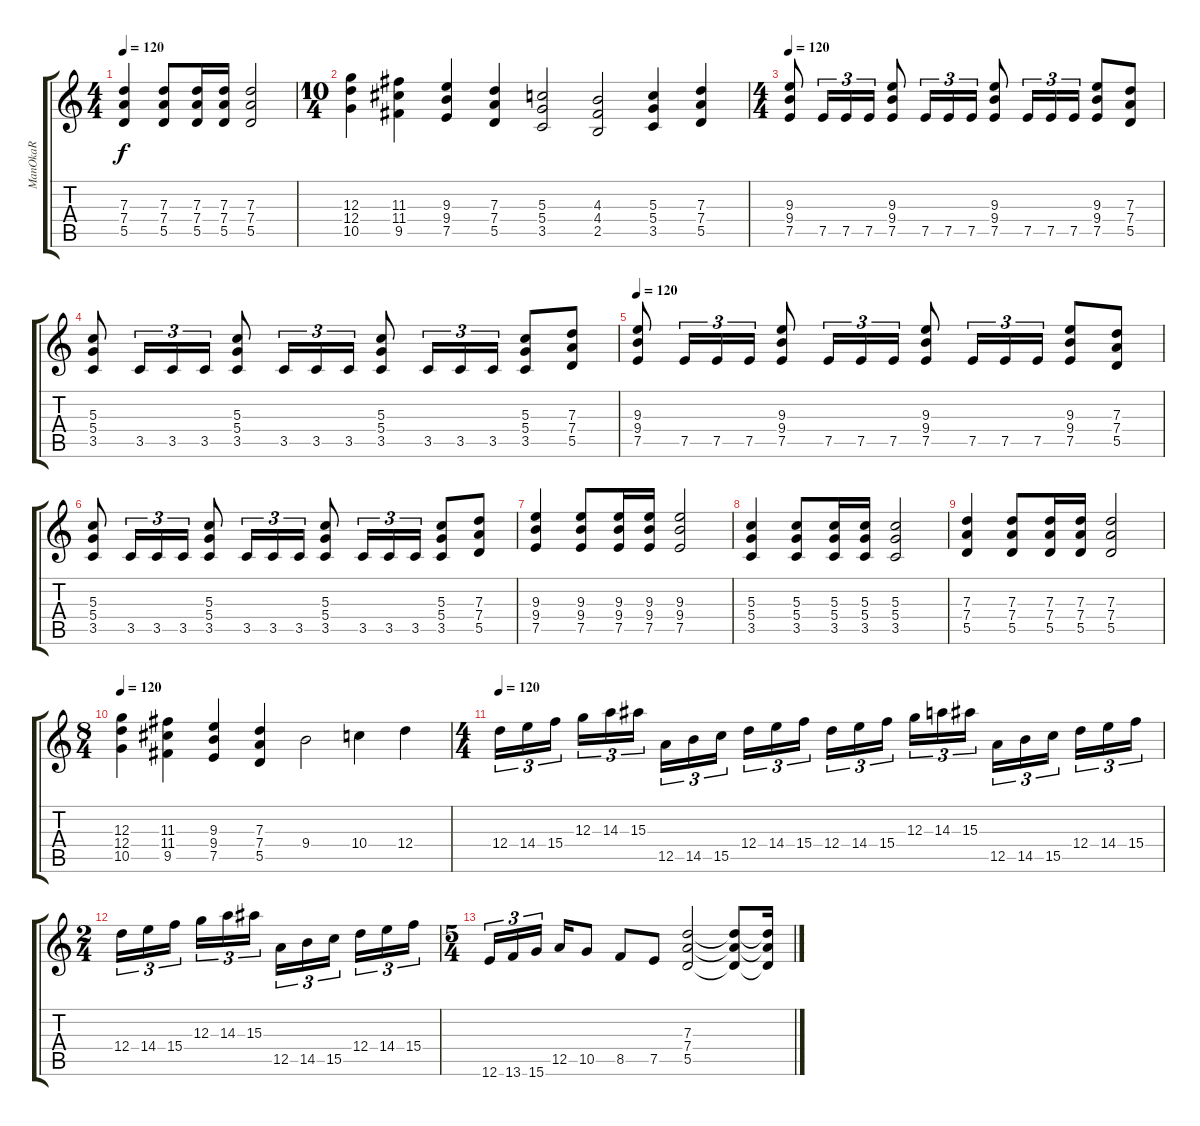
\track ("ManOkaR" "ManOkaR") {instrument distortionguitar}
\staff {score tabs}
\tuning (E4 B3 G3 D3 A2 E2) {hide}
\ts (4 4)
\tempo 120
\clef g2
\ks c
(7.3 7.4 5.5).4{dy f} (7.3 7.4 5.5).8 (7.3 7.4 5.5).16 (7.3 7.4 5.5).16 (7.3 7.4 5.5).2 |
\ts (10 4)
(12.3 12.4 10.5).4 (11.3 11.4 9.5).4 (9.3 9.4 7.5).4 (7.3 7.4 5.5).4 (5.3 5.4 3.5).2 (4.3 4.4 2.5).2 (5.3 5.4 3.5).4 (7.3 7.4 5.5).4 |
\ts (4 4)
\tempo 120
(9.3 9.4 7.5).8{volume 15} 7.5.16{tu (3 2)} 7.5.16{tu (3 2)} 7.5.16{tu (3 2)} (9.3 9.4 7.5).8 7.5.16{tu (3 2)} 7.5.16{tu (3 2)} 7.5.16{tu (3 2)} (9.3 9.4 7.5).8 7.5.16{tu (3 2)} 7.5.16{tu (3 2)} 7.5.16{tu (3 2)} (9.3 9.4 7.5).8 (7.3 7.4 5.5).8 |
(5.3 5.4 3.5).8 3.5.16{tu (3 2)} 3.5.16{tu (3 2)} 3.5.16{tu (3 2)} (5.3 5.4 3.5).8 3.5.16{tu (3 2)} 3.5.16{tu (3 2)} 3.5.16{tu (3 2)} (5.3 5.4 3.5).8 3.5.16{tu (3 2)} 3.5.16{tu (3 2)} 3.5.16{tu (3 2)} (5.3 5.4 3.5).8 (7.3 7.4 5.5).8 |
\tempo 120
(9.3 9.4 7.5).8{volume 15} 7.5.16{tu (3 2)} 7.5.16{tu (3 2)} 7.5.16{tu (3 2)} (9.3 9.4 7.5).8 7.5.16{tu (3 2)} 7.5.16{tu (3 2)} 7.5.16{tu (3 2)} (9.3 9.4 7.5).8 7.5.16{tu (3 2)} 7.5.16{tu (3 2)} 7.5.16{tu (3 2)} (9.3 9.4 7.5).8 (7.3 7.4 5.5).8 |
(5.3 5.4 3.5).8 3.5.16{tu (3 2)} 3.5.16{tu (3 2)} 3.5.16{tu (3 2)} (5.3 5.4 3.5).8 3.5.16{tu (3 2)} 3.5.16{tu (3 2)} 3.5.16{tu (3 2)} (5.3 5.4 3.5).8 3.5.16{tu (3 2)} 3.5.16{tu (3 2)} 3.5.16{tu (3 2)} (5.3 5.4 3.5).8 (7.3 7.4 5.5).8 |
(9.3 9.4 7.5).4 (9.3 9.4 7.5).8 (9.3 9.4 7.5).16 (9.3 9.4 7.5).16 (9.3 9.4 7.5).2 |
(5.3 5.4 3.5).4 (5.3 5.4 3.5).8 (5.3 5.4 3.5).16 (5.3 5.4 3.5).16 (5.3 5.4 3.5).2 |
(7.3 7.4 5.5).4 (7.3 7.4 5.5).8 (7.3 7.4 5.5).16 (7.3 7.4 5.5).16 (7.3 7.4 5.5).2 |
\ts (8 4)
\tempo 120
(12.3 12.4 10.5).4 (11.3 11.4 9.5).4 (9.3 9.4 7.5).4 (7.3 7.4 5.5).4 9.4.2 10.4.4 12.4.4 |
\ts (4 4)
\tempo 120
12.4.16{tu (3 2)} 14.4.16{tu (3 2)} 15.4.16{tu (3 2)} 12.3.16{tu (3 2)} 14.3.16{tu (3 2)} 15.3.16{tu (3 2)} 12.5.16{tu (3 2)} 14.5.16{tu (3 2)} 15.5.16{tu (3 2)} 12.4.16{tu (3 2)} 14.4.16{tu (3 2)} 15.4.16{tu (3 2)} 12.4.16{tu (3 2)} 14.4.16{tu (3 2)} 15.4.16{tu (3 2)} 12.3.16{tu (3 2)} 14.3.16{tu (3 2)} 15.3.16{tu (3 2)} 12.5.16{tu (3 2)} 14.5.16{tu (3 2)} 15.5.16{tu (3 2)} 12.4.16{tu (3 2)} 14.4.16{tu (3 2)} 15.4.16{tu (3 2)} |
\ts (2 4)
12.4.16{tu (3 2)} 14.4.16{tu (3 2)} 15.4.16{tu (3 2)} 12.3.16{tu (3 2)} 14.3.16{tu (3 2)} 15.3.16{tu (3 2)} 12.5.16{tu (3 2)} 14.5.16{tu (3 2)} 15.5.16{tu (3 2)} 12.4.16{tu (3 2)} 14.4.16{tu (3 2)} 15.4.16{tu (3 2)} |
\ts (5 4)
12.6.16{tu (3 2)} 13.6.16{tu (3 2)} 15.6.16{tu (3 2)} 12.5.16 10.5.8 8.5.8 7.5.8 (7.3 7.4 5.5).2 (7.3{t} 7.4{t} 5.5{t}).8 (7.3{t} 7.4{t} 5.5{t}).16
